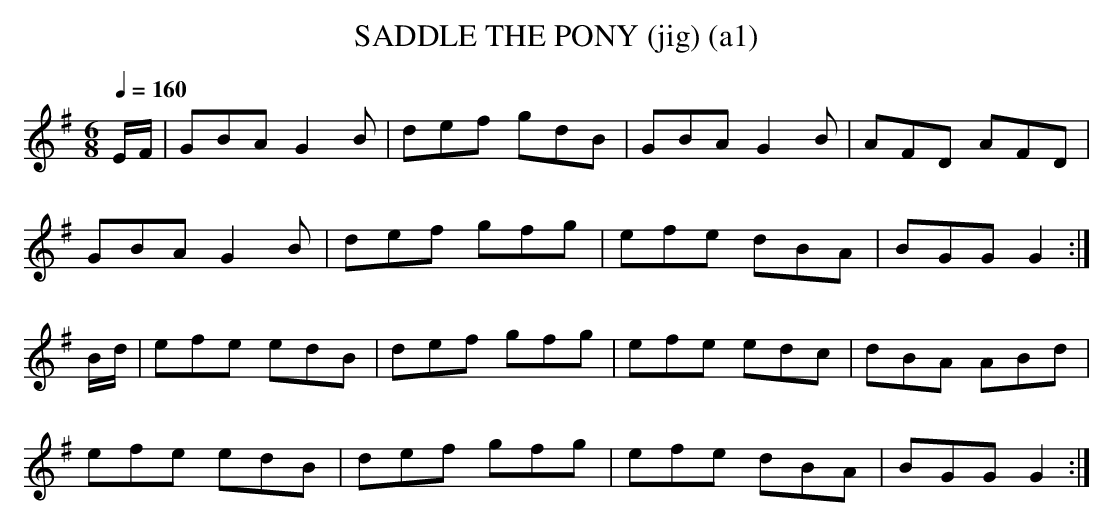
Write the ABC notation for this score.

X:1
T:SADDLE THE PONY (jig) (a1)
M:6/8
Q:1/4=160
L:1/8
K:G
E/F/|GBA G2B|def gdB|GBA G2B|AFD AFD|
GBA G2B|def gfg|efe dBA|BGG G2:|
B/d/|efe edB|def gfg|efe edc|dBA ABd|
efe edB|def gfg|efe dBA|BGG G2:|
